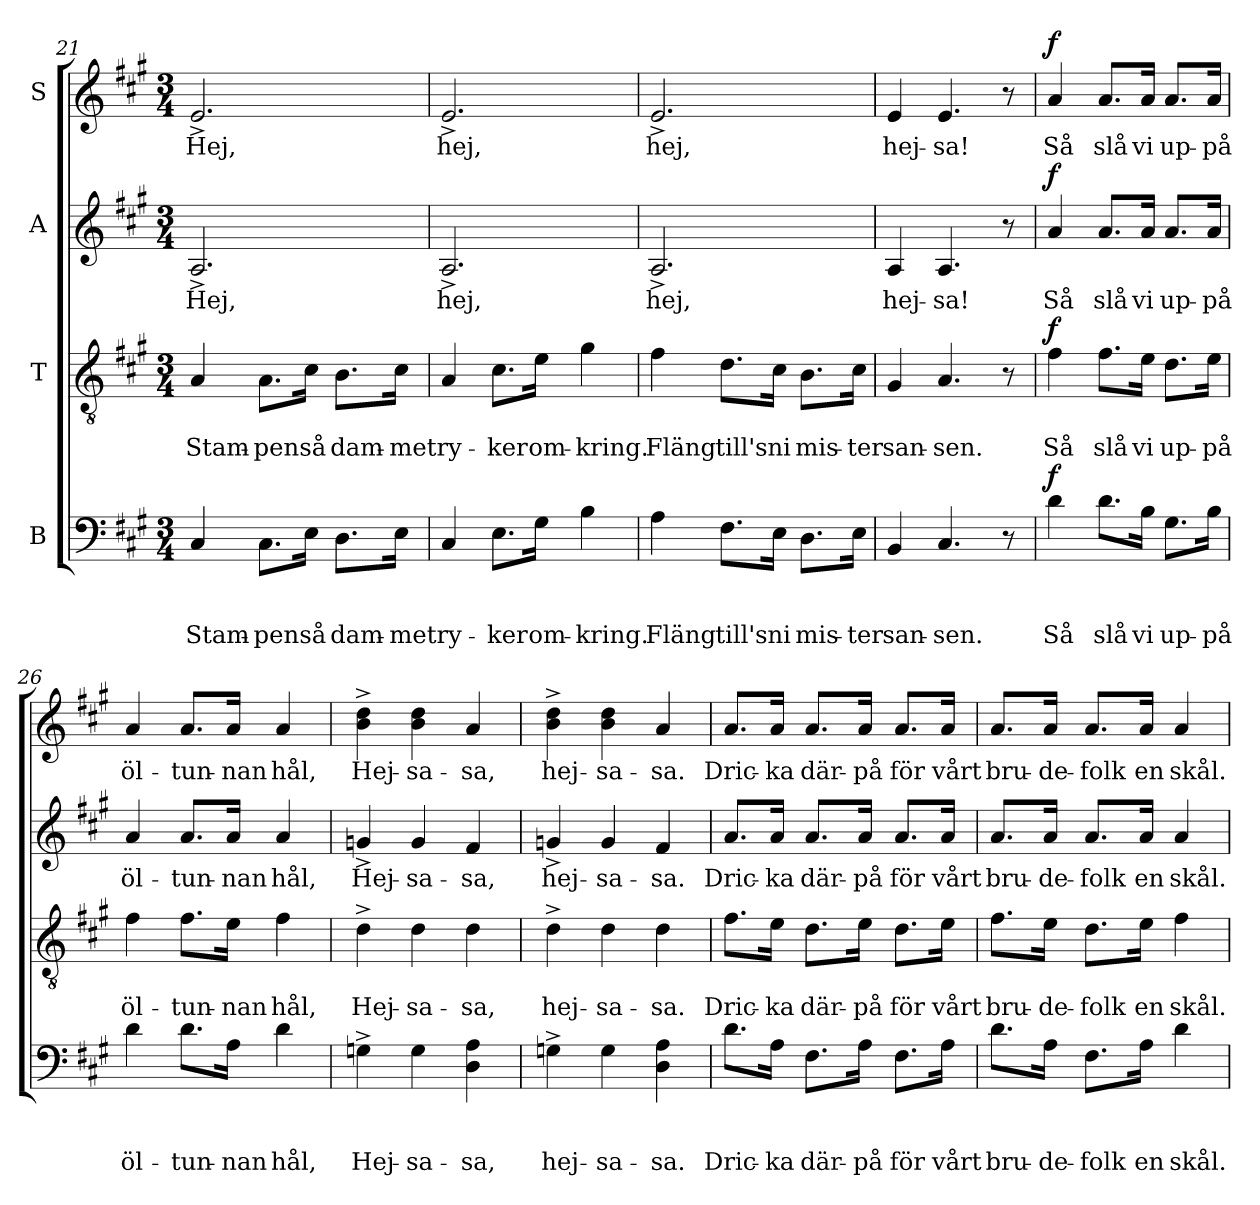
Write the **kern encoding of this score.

**kern	**text	**text	**text	**dynam	**kern	**text	**text	**dynam	**kern	**text	**dynam	**kern	**text	**dynam
*part4	*part4	*part4	*part4	*part4	*part3	*part3	*part3	*part3	*part2	*part2	*part2	*part1	*part1	*part1
*staff4	*staff4	*staff4	*staff4	*staff4	*staff3	*staff3	*staff3	*staff3	*staff2	*staff2	*staff2	*staff1	*staff1	*staff1
*I"B	*	*	*	*	*I"T	*	*	*	*I"A	*	*	*I"S	*	*
*clefF4	*	*	*	*	*clefGv2	*	*	*	*clefG2	*	*	*clefG2	*	*
*k[f#c#g#]	*	*	*	*	*k[f#c#g#]	*	*	*	*k[f#c#g#]	*	*	*k[f#c#g#]	*	*
*A:	*	*	*	*	*A:	*	*	*	*A:	*	*	*A:	*	*
*M3/4	*	*	*	*	*M3/4	*	*	*	*M3/4	*	*	*M3/4	*	*
=21	=21	=21	=21	=21	=21	=21	=21	=21	=21	=21	=21	=21	=21	=21
!	!	!	!LO:LY:b	!	!	!	!LO:LY:b	!	!	!LO:LY:b	!	!	!LO:LY:b	!
4C#/	.	.	Stam-	.	4A/	.	Stam-	.	2.A^>/	Hej,	.	2.e^>/	Hej,	.
!	!	!	!LO:LY:b	!	!	!	!LO:LY:b	!	!	!	!	!	!	!
8.C#\L	.	.	-pen	.	8.A\L	.	-pen	.	.	.	.	.	.	.
!	!	!	!LO:LY:b	!	!	!	!LO:LY:b	!	!	!	!	!	!	!
16E\Jk	.	.	så	.	16c#\Jk	.	så	.	.	.	.	.	.	.
!	!	!	!LO:LY:b	!	!	!	!LO:LY:b	!	!	!	!	!	!	!
8.D\L	.	.	dam-	.	8.B\L	.	dam-	.	.	.	.	.	.	.
!	!	!	!LO:LY:b	!	!	!	!LO:LY:b	!	!	!	!	!	!	!
16E\Jk	.	.	-met	.	16c#\Jk	.	-met	.	.	.	.	.	.	.
=22	=22	=22	=22	=22	=22	=22	=22	=22	=22	=22	=22	=22	=22	=22
!	!	!	!LO:LY:b	!	!	!	!LO:LY:b	!	!	!LO:LY:b	!	!	!LO:LY:b	!
4C#/	.	.	ry-	.	4A/	.	ry-	.	2.A^>/	hej,	.	2.e^>/	hej,	.
!	!	!	!LO:LY:b	!	!	!	!LO:LY:b	!	!	!	!	!	!	!
8.E\L	.	.	-ker	.	8.c#\L	.	-ker	.	.	.	.	.	.	.
!	!	!	!LO:LY:b	!	!	!	!LO:LY:b	!	!	!	!	!	!	!
16G#\Jk	.	.	om-	.	16e\Jk	.	om-	.	.	.	.	.	.	.
!	!	!	!LO:LY:b	!	!	!	!LO:LY:b	!	!	!	!	!	!	!
4B\	.	.	-kring.	.	4g#\	.	-kring.	.	.	.	.	.	.	.
!!LO:LB:g=z
=23	=23	=23	=23	=23	=23	=23	=23	=23	=23	=23	=23	=23	=23	=23
!	!	!	!LO:LY:b	!	!	!	!LO:LY:b	!	!	!LO:LY:b	!	!	!LO:LY:b	!
4A\	.	.	Fläng	.	4f#\	.	Fläng	.	2.A^>/	hej,	.	2.e^>/	hej,	.
!	!	!	!LO:LY:b	!	!	!	!LO:LY:b	!	!	!	!	!	!	!
8.F#\L	.	.	till's	.	8.d\L	.	till's	.	.	.	.	.	.	.
!	!	!	!LO:LY:b	!	!	!	!LO:LY:b	!	!	!	!	!	!	!
16E\Jk	.	.	ni	.	16c#\Jk	.	ni	.	.	.	.	.	.	.
!	!	!	!LO:LY:b	!	!	!	!LO:LY:b	!	!	!	!	!	!	!
8.D\L	.	.	mis-	.	8.B\L	.	mis-	.	.	.	.	.	.	.
!	!	!	!LO:LY:b	!	!	!	!LO:LY:b	!	!	!	!	!	!	!
16E\Jk	.	.	-ter	.	16c#\Jk	.	-ter	.	.	.	.	.	.	.
=24	=24	=24	=24	=24	=24	=24	=24	=24	=24	=24	=24	=24	=24	=24
!	!	!	!LO:LY:b	!	!	!	!LO:LY:b	!	!	!LO:LY:b	!	!	!LO:LY:b	!
4BB/	.	.	san-	.	4G#/	.	san-	.	4A/	hej-	.	4e/	hej-	.
!	!	!	!LO:LY:b	!	!	!	!LO:LY:b	!	!	!LO:LY:b	!	!	!LO:LY:b	!
4.C#/	.	.	-sen.	.	4.A/	.	-sen.	.	4.A/	-sa!	.	4.e/	-sa!	.
8r	.	.	.	.	8r	.	.	.	8r	.	.	8r	.	.
=25	=25	=25	=25	=25	=25	=25	=25	=25	=25	=25	=25	=25	=25	=25
!	!	!	!LO:LY:b	!LO:DY:a	!	!	!LO:LY:b	!LO:DY:a	!	!LO:LY:b	!LO:DY:a	!	!LO:LY:b	!LO:DY:a
4d\	.	.	Så	f	4f#\	.	Så	f	4a/	Så	f	4a/	Så	f
!	!	!	!LO:LY:b	!	!	!	!LO:LY:b	!	!	!LO:LY:b	!	!	!LO:LY:b	!
8.d\L	.	.	slå	.	8.f#\L	.	slå	.	8.a/L	slå	.	8.a/L	slå	.
!	!	!	!LO:LY:b	!	!	!	!LO:LY:b	!	!	!LO:LY:b	!	!	!LO:LY:b	!
16B\Jk	.	.	vi	.	16e\Jk	.	vi	.	16a/Jk	vi	.	16a/Jk	vi	.
!	!	!	!LO:LY:b	!	!	!	!LO:LY:b	!	!	!LO:LY:b	!	!	!LO:LY:b	!
8.G#\L	.	.	up-	.	8.d\L	.	up-	.	8.a/L	up-	.	8.a/L	up-	.
!	!	!	!LO:LY:b	!	!	!	!LO:LY:b	!	!	!LO:LY:b	!	!	!LO:LY:b	!
16B\Jk	.	.	-på	.	16e\Jk	.	-på	.	16a/Jk	-på	.	16a/Jk	-på	.
=26	=26	=26	=26	=26	=26	=26	=26	=26	=26	=26	=26	=26	=26	=26
!	!	!	!LO:LY:b	!	!	!	!LO:LY:b	!	!	!LO:LY:b	!	!	!LO:LY:b	!
4d\	.	.	öl-	.	4f#\	.	öl-	.	4a/	öl-	.	4a/	öl-	.
!	!	!	!LO:LY:b	!	!	!	!LO:LY:b	!	!	!LO:LY:b	!	!	!LO:LY:b	!
8.d\L	.	.	-tun-	.	8.f#\L	.	-tun-	.	8.a/L	-tun-	.	8.a/L	-tun-	.
!	!	!	!LO:LY:b	!	!	!	!LO:LY:b	!	!	!LO:LY:b	!	!	!LO:LY:b	!
16A\Jk	.	.	-nan	.	16e\Jk	.	-nan	.	16a/Jk	-nan	.	16a/Jk	-nan	.
!	!	!	!LO:LY:b	!	!	!	!LO:LY:b	!	!	!LO:LY:b	!	!	!LO:LY:b	!
4d\	.	.	hål,	.	4f#\	.	hål,	.	4a/	hål,	.	4a/	hål,	.
=27	=27	=27	=27	=27	=27	=27	=27	=27	=27	=27	=27	=27	=27	=27
!	!	!	!LO:LY:b	!	!	!	!LO:LY:b	!	!	!LO:LY:b	!	!	!LO:LY:b	!
4Gn^>\	.	.	Hej-	.	4d^>\	.	Hej-	.	4gn^>/	Hej-	.	4b\^> 4dd\^>	Hej-	.
!	!	!	!LO:LY:b	!	!	!	!LO:LY:b	!	!	!LO:LY:b	!	!	!LO:LY:b	!
4G\	.	.	-sa-	.	4d\	.	-sa-	.	4g/	-sa-	.	4b\ 4dd\	-sa-	.
!	!	!	!LO:LY:b	!	!	!	!LO:LY:b	!	!	!LO:LY:b	!	!	!LO:LY:b	!
4D\ 4A\	.	.	-sa,	.	4d\	.	-sa,	.	4f#/	-sa,	.	4a/	-sa,	.
=28	=28	=28	=28	=28	=28	=28	=28	=28	=28	=28	=28	=28	=28	=28
!	!	!	!LO:LY:b	!	!	!	!LO:LY:b	!	!	!LO:LY:b	!	!	!LO:LY:b	!
4Gn^>\	.	.	hej-	.	4d^>\	.	hej-	.	4gn^>/	hej-	.	4b\^> 4dd\^>	hej-	.
!	!	!	!LO:LY:b	!	!	!	!LO:LY:b	!	!	!LO:LY:b	!	!	!LO:LY:b	!
4G\	.	.	-sa-	.	4d\	.	-sa-	.	4g/	-sa-	.	4b\ 4dd\	-sa-	.
!	!	!	!LO:LY:b	!	!	!	!LO:LY:b	!	!	!LO:LY:b	!	!	!LO:LY:b	!
4D\ 4A\	.	.	-sa.	.	4d\	.	-sa.	.	4f#/	-sa.	.	4a/	-sa.	.
!!LO:LB:g=z
=29	=29	=29	=29	=29	=29	=29	=29	=29	=29	=29	=29	=29	=29	=29
!	!	!	!LO:LY:b	!	!	!	!LO:LY:b	!	!	!LO:LY:b	!	!	!LO:LY:b	!
8.d\L	.	.	Dric-	.	8.f#\L	.	Dric-	.	8.a/L	Dric-	.	8.a/L	Dric-	.
!	!	!	!LO:LY:b	!	!	!	!LO:LY:b	!	!	!LO:LY:b	!	!	!LO:LY:b	!
16A\Jk	.	.	-ka	.	16e\Jk	.	-ka	.	16a/Jk	-ka	.	16a/Jk	-ka	.
!	!	!	!LO:LY:b	!	!	!	!LO:LY:b	!	!	!LO:LY:b	!	!	!LO:LY:b	!
8.F#\L	.	.	där-	.	8.d\L	.	där-	.	8.a/L	där-	.	8.a/L	där-	.
!	!	!	!LO:LY:b	!	!	!	!LO:LY:b	!	!	!LO:LY:b	!	!	!LO:LY:b	!
16A\Jk	.	.	-på	.	16e\Jk	.	-på	.	16a/Jk	-på	.	16a/Jk	-på	.
!	!	!	!LO:LY:b	!	!	!	!LO:LY:b	!	!	!LO:LY:b	!	!	!LO:LY:b	!
8.F#\L	.	.	för	.	8.d\L	.	för	.	8.a/L	för	.	8.a/L	för	.
!	!	!	!LO:LY:b	!	!	!	!LO:LY:b	!	!	!LO:LY:b	!	!	!LO:LY:b	!
16A\Jk	.	.	vårt	.	16e\Jk	.	vårt	.	16a/Jk	vårt	.	16a/Jk	vårt	.
=30	=30	=30	=30	=30	=30	=30	=30	=30	=30	=30	=30	=30	=30	=30
!	!	!	!LO:LY:b	!	!	!	!LO:LY:b	!	!	!LO:LY:b	!	!	!LO:LY:b	!
8.d\L	.	.	bru-	.	8.f#\L	.	bru-	.	8.a/L	bru-	.	8.a/L	bru-	.
!	!	!	!LO:LY:b	!	!	!	!LO:LY:b	!	!	!LO:LY:b	!	!	!LO:LY:b	!
16A\Jk	.	.	-de-	.	16e\Jk	.	-de-	.	16a/Jk	-de-	.	16a/Jk	-de-	.
!	!	!	!LO:LY:b	!	!	!	!LO:LY:b	!	!	!LO:LY:b	!	!	!LO:LY:b	!
8.F#\L	.	.	-folk	.	8.d\L	.	-folk	.	8.a/L	-folk	.	8.a/L	-folk	.
!	!	!	!LO:LY:b	!	!	!	!LO:LY:b	!	!	!LO:LY:b	!	!	!LO:LY:b	!
16A\Jk	.	.	en	.	16e\Jk	.	en	.	16a/Jk	en	.	16a/Jk	en	.
!	!	!	!LO:LY:b	!	!	!	!LO:LY:b	!	!	!LO:LY:b	!	!	!LO:LY:b	!
4d\	.	.	skål.	.	4f#\	.	skål.	.	4a/	skål.	.	4a/	skål.	.
=	=	=	=	=	=	=	=	=	=	=	=	=	=	=
*-	*-	*-	*-	*-	*-	*-	*-	*-	*-	*-	*-	*-	*-	*-
